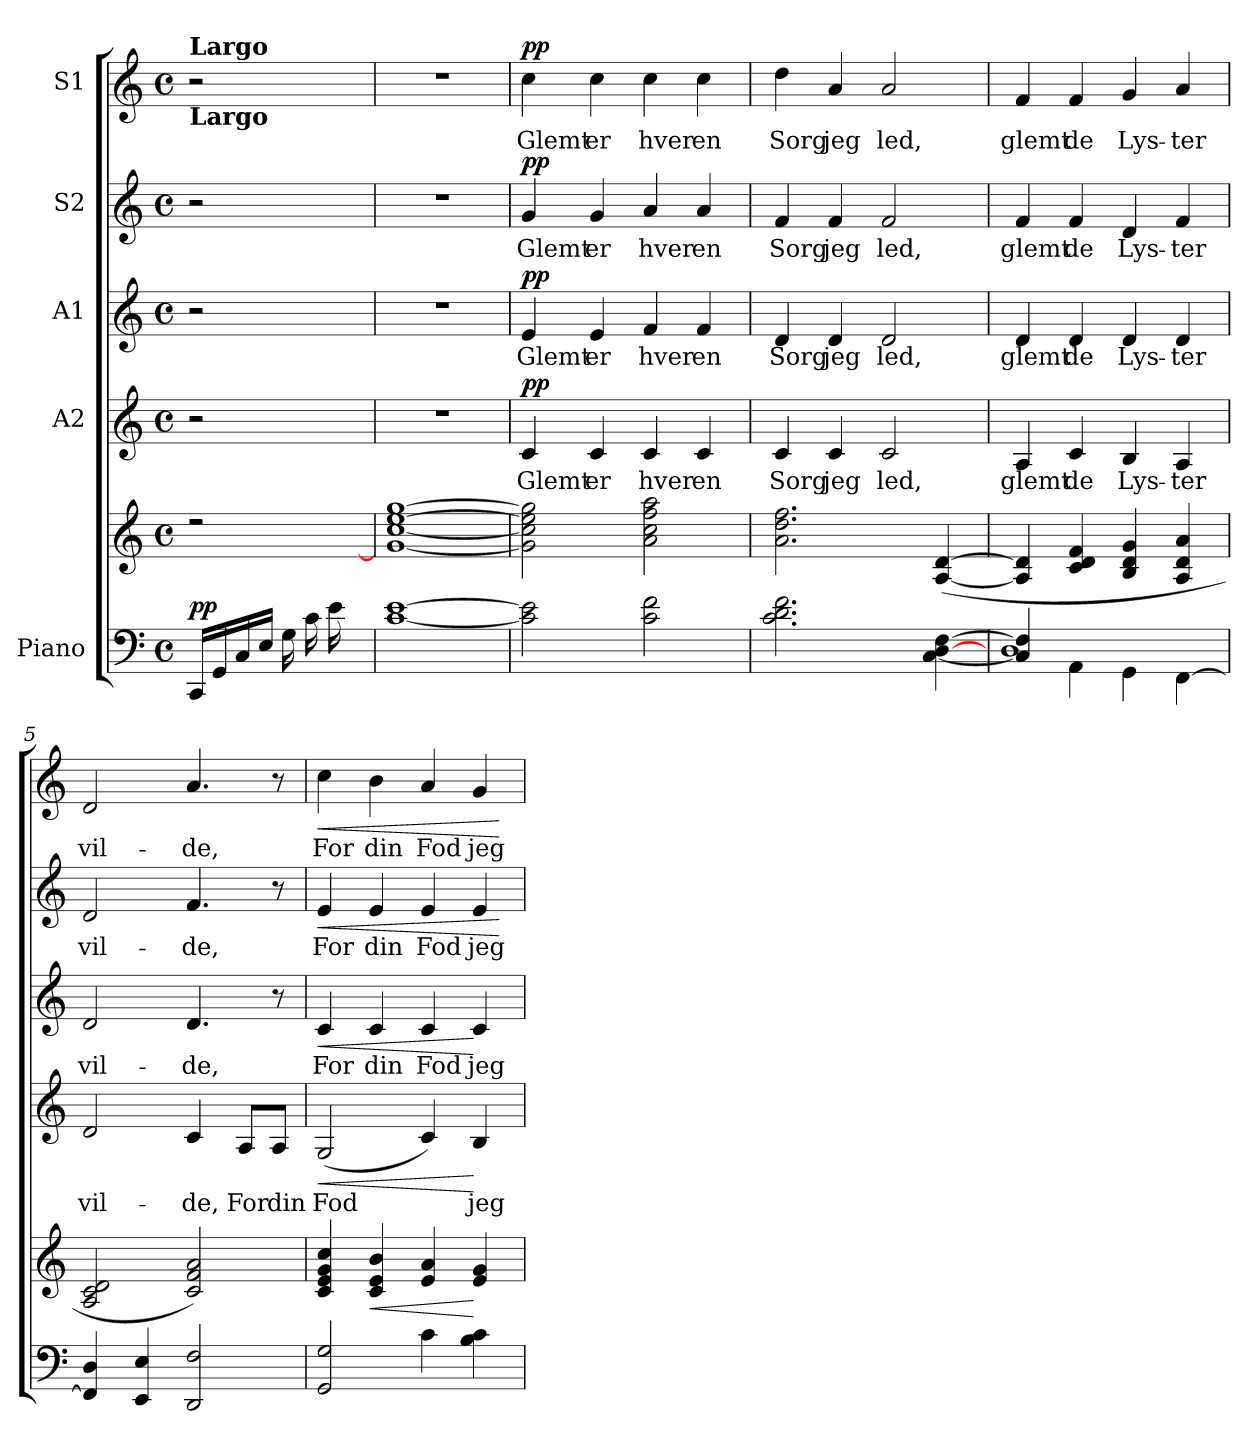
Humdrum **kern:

**kern	**kern	**dynam	**kern	**text	**dynam	**kern	**text	**dynam	**kern	**text	**dynam	**kern	**text	**dynam
*part5	*part5	*part5	*part4	*part4	*part4	*part3	*part3	*part3	*part2	*part2	*part2	*part1	*part1	*part1
*staff6	*staff5	*staff5/6	*staff4	*staff4	*staff4	*staff3	*staff3	*staff3	*staff2	*staff2	*staff2	*staff1	*staff1	*staff1
*I"Piano	*	*	*I"A2	*	*	*I"A1	*	*	*I"S2	*	*	*I"S1	*	*
*clefF4	*clefG2	*	*clefG2	*	*	*clefG2	*	*	*clefG2	*	*	*clefG2	*	*
*k[]	*k[]	*	*k[]	*	*	*k[]	*	*	*k[]	*	*	*k[]	*	*
*C:	*C:	*	*C:	*	*	*C:	*	*	*C:	*	*	*C:	*	*
*M4/4	*M4/4	*	*M4/4	*	*	*M4/4	*	*	*M4/4	*	*	*M4/4	*	*
*met(c)	*met(c)	*	*met(c)	*	*	*met(c)	*	*	*met(c)	*	*	*met(c)	*	*
=	=	=	=	=	=	=	=	=	=	=	=	=	=	=
*	*^	*	*	*	*	*	*	*	*	*	*	*	*	*
!	!	!	!	!	!	!	!	!	!	!	!	!	!LO:TX:a:B:t=Largo	!	!
!	!	!	!	!	!	!	!	!	!	!	!	!	!LO:TX:b:B:t=Largo	!	!
!	!	!	!LO:DY:a=2	!	!	!	!	!	!	!	!	!	!	!	!
(>16CC/LL	2r	4..ryy	pp	2r	.	.	2r	.	.	2r	.	.	2r	.	.
16GG/	.	.	.	.	.	.	.	.	.	.	.	.	.	.	.
16C/	.	.	.	.	.	.	.	.	.	.	.	.	.	.	.
16E/JJ	.	.	.	.	.	.	.	.	.	.	.	.	.	.	.
16G\LL	.	.	.	.	.	.	.	.	.	.	.	.	.	.	.
16c\	.	.	.	.	.	.	.	.	.	.	.	.	.	.	.
16e\	.	.	.	.	.	.	.	.	.	.	.	.	.	.	.
16ryy	.	[16g\JJ)	.	.	.	.	.	.	.	.	.	.	.	.	.
*	*v	*v	*	*	*	*	*	*	*	*	*	*	*	*	*
=1	=1	=1	=1	=1	=1	=1	=1	=1	=1	=1	=1	=1	=1	=1
[1c [1e	[1g [1cc [1ee [1gg	.	1r	.	.	1r	.	.	1r	.	.	1r	.	.
=2	=2	=2	=2	=2	=2	=2	=2	=2	=2	=2	=2	=2	=2	=2
!	!	!	!	!LO:LY:b	!LO:DY:a	!	!LO:LY:b	!LO:DY:a	!	!LO:LY:b	!LO:DY:a	!	!LO:LY:b	!LO:DY:a
2c\] 2e\]	2g\] 2cc\] 2ee\] 2gg\]	.	4c/	Glemt	pp	4e/	Glemt	pp	4g/	Glemt	pp	4cc\	Glemt	pp
!	!	!	!	!LO:LY:b	!	!	!LO:LY:b	!	!	!LO:LY:b	!	!	!LO:LY:b	!
.	.	.	4c/	er	.	4e/	er	.	4g/	er	.	4cc\	er	.
!	!	!	!	!LO:LY:b	!	!	!LO:LY:b	!	!	!LO:LY:b	!	!	!LO:LY:b	!
2c\ 2f\	2a\ 2cc\ 2ff\ 2aa\	.	4c/	hver	.	4f/	hver	.	4a/	hver	.	4cc\	hver	.
!	!	!	!	!LO:LY:b	!	!	!LO:LY:b	!	!	!LO:LY:b	!	!	!LO:LY:b	!
.	.	.	4c/	en	.	4f/	en	.	4a/	en	.	4cc\	en	.
=3	=3	=3	=3	=3	=3	=3	=3	=3	=3	=3	=3	=3	=3	=3
!	!	!	!	!LO:LY:b	!	!	!LO:LY:b	!	!	!LO:LY:b	!	!	!LO:LY:b	!
2.c\ 2.d\ 2.f\	2.a\ 2.dd\ 2.ff\	.	4c/	Sorg	.	4d/	Sorg	.	4f/	Sorg	.	4dd\	Sorg	.
!	!	!	!	!LO:LY:b	!	!	!LO:LY:b	!	!	!LO:LY:b	!	!	!LO:LY:b	!
.	.	.	4c/	jeg	.	4d/	jeg	.	4f/	jeg	.	4a/	jeg	.
!	!	!	!	!LO:LY:b	!	!	!LO:LY:b	!	!	!LO:LY:b	!	!	!LO:LY:b	!
.	.	.	2c/	led,	.	2d/	led,	.	2f/	led,	.	2a/	led,	.
[4C\ [4D\ [4F\	(>[4A/ [4d/	.	.	.	.	.	.	.	.	.	.	.	.	.
=4	=4	=4	=4	=4	=4	=4	=4	=4	=4	=4	=4	=4	=4	=4
*^	*	*	*	*	*	*	*	*	*	*	*	*	*	*
!	!	!	!	!	!LO:LY:b	!	!	!LO:LY:b	!	!	!LO:LY:b	!	!	!LO:LY:b	!
4C/] 4F/]	1D	4A/] 4d/]	.	4A/	glemt	.	4d/	glemt	.	4f/	glemt	.	4f/	glemt	.
!	!	!	!	!	!LO:LY:b	!	!	!LO:LY:b	!	!	!LO:LY:b	!	!	!LO:LY:b	!
4AA\	.	4c/ 4d/ 4f/	.	4c/	de	.	4d/	de	.	4f/	de	.	4f/	de	.
!	!	!	!	!	!LO:LY:b	!	!	!LO:LY:b	!	!	!LO:LY:b	!	!	!LO:LY:b	!
4GG\	.	4B/ 4d/ 4g/	.	4B/	Lys-	.	4d/	Lys-	.	4d/	Lys-	.	4g/	Lys-	.
!	!	!	!	!	!LO:LY:b	!	!	!LO:LY:b	!	!	!LO:LY:b	!	!	!LO:LY:b	!
[<4FF\	.	4A/ 4d/ 4a/	.	4A/	-ter	.	4d/	-ter	.	4f/	-ter	.	4a/	-ter	.
*v	*v	*	*	*	*	*	*	*	*	*	*	*	*	*	*
=5	=5	=5	=5	=5	=5	=5	=5	=5	=5	=5	=5	=5	=5	=5
!	!	!	!	!LO:LY:b	!	!	!LO:LY:b	!	!	!LO:LY:b	!	!	!LO:LY:b	!
4FF/] 4D/	2A/ 2c/ 2d/	.	2d/	vil-	.	2d/	vil-	.	2d/	vil-	.	2d/	vil-	.
4EE/ 4E/	.	.	.	.	.	.	.	.	.	.	.	.	.	.
!	!	!	!	!LO:LY:b	!	!	!LO:LY:b	!	!	!LO:LY:b	!	!	!LO:LY:b	!
2DD/ 2F/	2c/ 2f/ 2a/)	.	4c/	-de,	.	4.d/	-de,	.	4.f/	-de,	.	4.a/	-de,	.
!	!	!	!	!LO:LY:b	!	!	!	!	!	!	!	!	!	!
.	.	.	8A/L	For	.	.	.	.	.	.	.	.	.	.
!	!	!	!	!LO:LY:b	!	!	!	!	!	!	!	!	!	!
.	.	.	8A/J	din	.	8r	.	.	8r	.	.	8r	.	.
!!LO:LB:g=z
=6	=6	=6	=6	=6	=6	=6	=6	=6	=6	=6	=6	=6	=6	=6
!	!	!	!	!LO:LY:b	!LO:HP:b	!	!LO:LY:b	!LO:HP:b	!	!LO:LY:b	!LO:HP:b	!	!LO:LY:b	!LO:HP:b
2GG/ 2G/	4c/ 4e/ 4g/ 4cc/	.	(<2G/	Fod	<	4c/	For	<	4e/	For	<	4cc\	For	<
!	!	!LO:HP:b	!	!	!	!	!LO:LY:b	!	!	!LO:LY:b	!	!	!LO:LY:b	!
.	4c/ 4e/ 4b/	<	.	.	.	4c/	din	.	4e/	din	.	4b\	din	.
!	!	!	!	!	!	!	!LO:LY:b	!	!	!LO:LY:b	!	!	!LO:LY:b	!
4c\	4e/ 4a/	.	4c/)	.	.	4c/	Fod	.	4e/	Fod	.	4a/	Fod	.
!	!	!	!	!LO:LY:b	!	!	!LO:LY:b	!	!	!LO:LY:b	!	!	!LO:LY:b	!
4B\ 4c\	4e/ 4g/	[	4B/	jeg	[	4c/	jeg	[	4e/	jeg	.	4g/	jeg	.
.	.	.	.	.	.	.	.	.	.	.	[	.	.	[
=	=	=	=	=	=	=	=	=	=	=	=	=	=	=
*-	*-	*-	*-	*-	*-	*-	*-	*-	*-	*-	*-	*-	*-	*-
